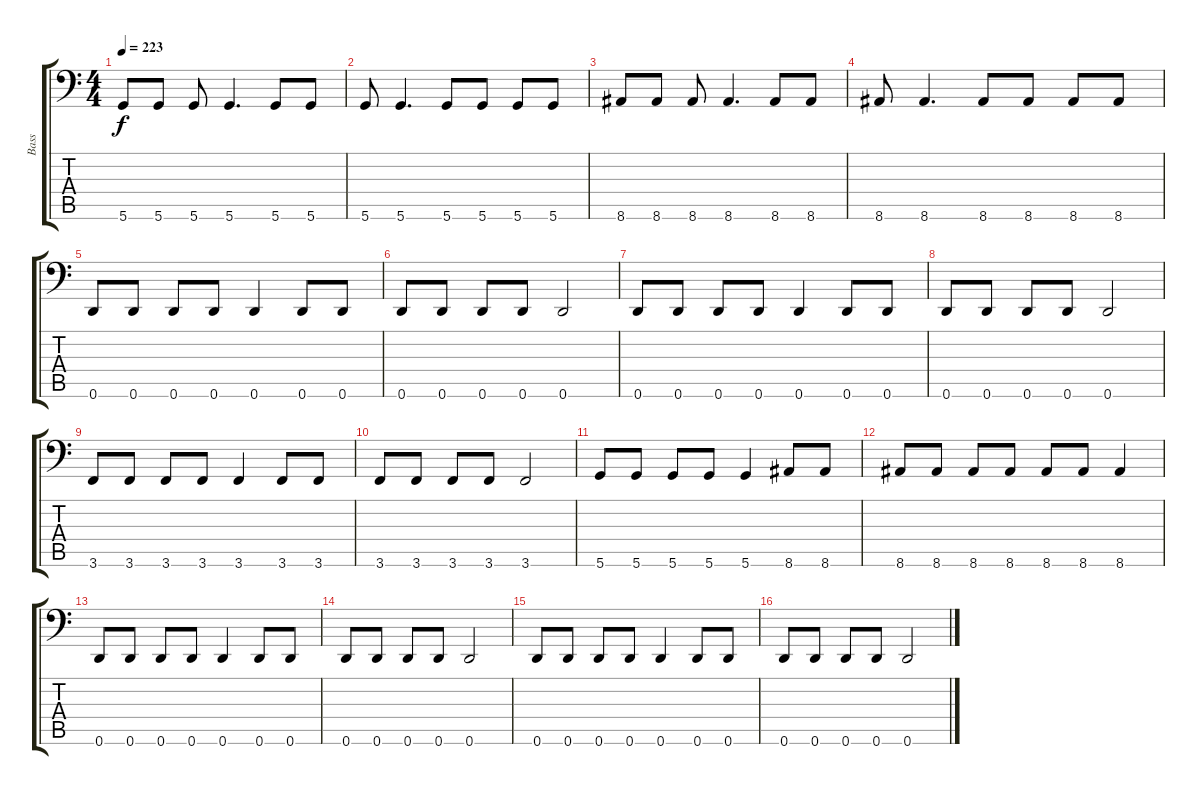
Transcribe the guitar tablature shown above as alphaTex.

\track ("Bass" "Bass") {instrument electricbasspick}
\staff {score tabs}
\tuning (E3 B2 G2 D2 A1 D1) {hide}
\ts (4 4)
\tempo 223
\clef f4
\ks c
5.6.8{dy f} 5.6.8 5.6.8 5.6.4{d} 5.6.8 5.6.8 |
5.6.8 5.6.4{d} 5.6.8 5.6.8 5.6.8 5.6.8 |
8.6.8 8.6.8 8.6.8 8.6.4{d} 8.6.8 8.6.8 |
8.6.8 8.6.4{d} 8.6.8 8.6.8 8.6.8 8.6.8 |
0.6.8 0.6.8 0.6.8 0.6.8 0.6.4 0.6.8 0.6.8 |
0.6.8 0.6.8 0.6.8 0.6.8 0.6.2 |
0.6.8 0.6.8 0.6.8 0.6.8 0.6.4 0.6.8 0.6.8 |
0.6.8 0.6.8 0.6.8 0.6.8 0.6.2 |
3.6.8 3.6.8 3.6.8 3.6.8 3.6.4 3.6.8 3.6.8 |
3.6.8 3.6.8 3.6.8 3.6.8 3.6.2 |
5.6.8 5.6.8 5.6.8 5.6.8 5.6.4 8.6.8 8.6.8 |
8.6.8 8.6.8 8.6.8 8.6.8 8.6.8 8.6.8 8.6.4 |
0.6.8 0.6.8 0.6.8 0.6.8 0.6.4 0.6.8 0.6.8 |
0.6.8 0.6.8 0.6.8 0.6.8 0.6.2 |
0.6.8 0.6.8 0.6.8 0.6.8 0.6.4 0.6.8 0.6.8 |
0.6.8 0.6.8 0.6.8 0.6.8 0.6.2
